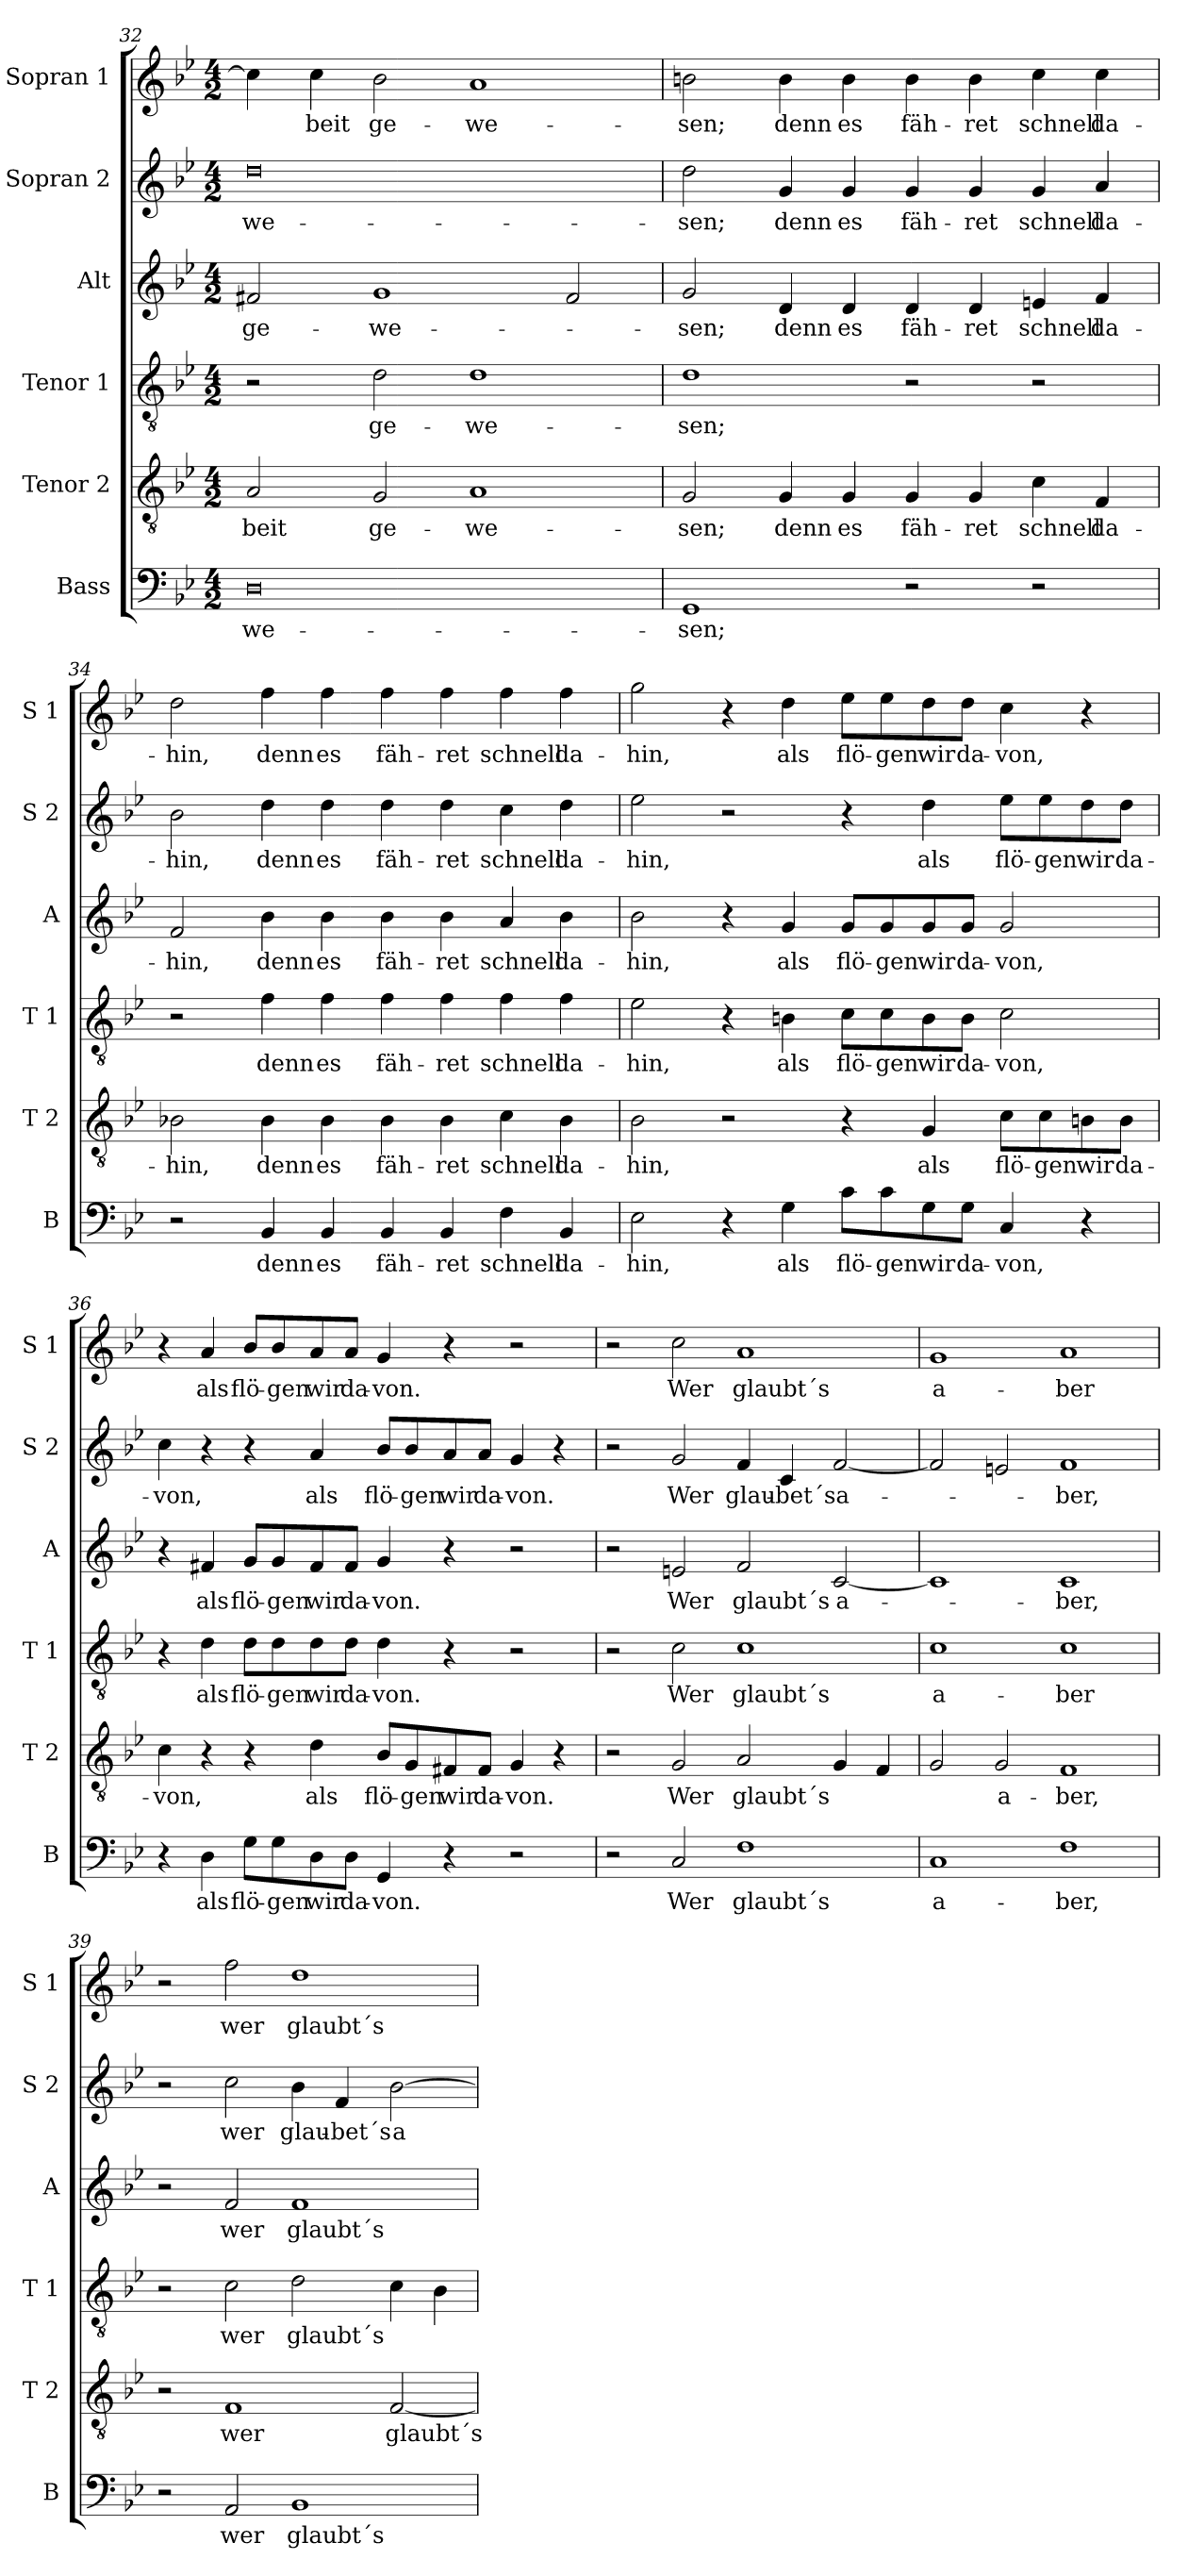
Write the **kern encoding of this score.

**kern	**text	**kern	**text	**kern	**text	**kern	**text	**kern	**text	**kern	**text
*part6	*part6	*part5	*part5	*part4	*part4	*part3	*part3	*part2	*part2	*part1	*part1
*staff6	*staff6	*staff5	*staff5	*staff4	*staff4	*staff3	*staff3	*staff2	*staff2	*staff1	*staff1
*I"Bass	*	*I"Tenor 2	*	*I"Tenor 1	*	*I"Alt	*	*I"Sopran 2	*	*I"Sopran 1	*
*I'B	*	*I'T 2	*	*I'T 1	*	*I'A	*	*I'S 2	*	*I'S 1	*
*clefF4	*	*clefGv2	*	*clefGv2	*	*clefG2	*	*clefG2	*	*clefG2	*
*k[b-e-]	*	*k[b-e-]	*	*k[b-e-]	*	*k[b-e-]	*	*k[b-e-]	*	*k[b-e-]	*
*M4/2	*	*M4/2	*	*M4/2	*	*M4/2	*	*M4/2	*	*M4/2	*
=32	=32	=32	=32	=32	=32	=32	=32	=32	=32	=32	=32
0D	we-	2A/	beit	2r	.	2f#X/	ge-	0dd	-we-	4cc\]	.
.	.	.	.	.	.	.	.	.	.	4cc\	-beit
.	.	2G/	ge-	2d\	ge-	1g	-we-	.	.	2b-\	ge-
.	.	1A	we-	1d	we-	.	.	.	.	1a	-we-
.	.	.	.	.	.	2f#/	.	.	.	.	.
=33	=33	=33	=33	=33	=33	=33	=33	=33	=33	=33	=33
1GG	sen;	2G/	sen;	1d	sen;	2g/	-sen;	2dd\	-sen;	2bn\	-sen;
.	.	4G/	denn	.	.	4d/	denn	4g/	denn	4b\	denn
.	.	4G/	es	.	.	4d/	es	4g/	es	4b\	es
2r	.	4G/	fäh-	2r	.	4d/	fäh-	4g/	fäh-	4b\	fäh-
.	.	4G/	ret	.	.	4d/	ret	4g/	ret	4b\	ret
2r	.	4c\	schnell	2r	.	4en/	schnell	4g/	schnell	4cc\	schnell
.	.	4F/	da-	.	.	4f/	da-	4a/	da-	4cc\	da-
=34	=34	=34	=34	=34	=34	=34	=34	=34	=34	=34	=34
2r	.	2B-X\	hin,	2r	.	2f/	hin,	2b-\	hin,	2dd\	hin,
4BB-/	denn	4B-\	denn	4f\	denn	4b-\	denn	4dd\	denn	4ff\	denn
4BB-/	es	4B-\	es	4f\	es	4b-\	es	4dd\	es	4ff\	es
4BB-/	fäh-	4B-\	fäh-	4f\	fäh-	4b-\	fäh-	4dd\	fäh-	4ff\	fäh-
4BB-/	ret	4B-\	ret	4f\	ret	4b-\	ret	4dd\	ret	4ff\	ret
4F\	schnell	4c\	schnell	4f\	schnell	4a/	schnell	4cc\	schnell	4ff\	schnell
4BB-/	da-	4B-\	da-	4f\	da-	4b-\	da-	4dd\	da-	4ff\	da-
!!LO:LB:g=z
=35	=35	=35	=35	=35	=35	=35	=35	=35	=35	=35	=35
2E-\	hin,	2B-\	hin,	2e-\	hin,	2b-\	hin,	2ee-\	hin,	2gg\	hin,
4r	.	2r	.	4r	.	4r	.	2r	.	4r	.
4G\	als	.	.	4Bn\	als	4g/	als	.	.	4dd\	als
8c\L	flö-	4r	.	8c\L	flö-	8g/L	flö-	4r	.	8ee-\L	flö-
8c\	gen	.	.	8c\	gen	8g/	gen	.	.	8ee-\	gen
8G\	wir	4G/	als	8B\	wir	8g/	wir	4dd\	als	8dd\	wir
8G\J	da-	.	.	8B\J	da-	8g/J	da-	.	.	8dd\J	da-
4C/	von,	8c\L	flö-	2c\	von,	2g/	von,	8ee-\L	flö-	4cc\	von,
.	.	8c\	gen	.	.	.	.	8ee-\	gen	.	.
4r	.	8Bn\	wir	.	.	.	.	8dd\	wir	4r	.
.	.	8B\J	da-	.	.	.	.	8dd\J	da-	.	.
=36	=36	=36	=36	=36	=36	=36	=36	=36	=36	=36	=36
4r	.	4c\	von,	4r	.	4r	.	4cc\	von,	4r	.
4D\	als	4r	.	4d\	als	4f#X/	als	4r	.	4a/	als
8G\L	flö-	4r	.	8d\L	flö-	8g/L	flö-	4r	.	8b-/L	flö-
8G\	gen	.	.	8d\	gen	8g/	gen	.	.	8b-/	gen
8D\	wir	4d\	als	8d\	wir	8f#/	wir	4a/	als	8a/	wir
8D\J	da-	.	.	8d\J	da-	8f#/J	da-	.	.	8a/J	da-
4GG/	von.	8B-/L	flö-	4d\	von.	4g/	von.	8b-/L	flö-	4g/	von.
.	.	8G/	gen	.	.	.	.	8b-/	gen	.	.
4r	.	8F#X/	wir	4r	.	4r	.	8a/	wir	4r	.
.	.	8F#/J	da-	.	.	.	.	8a/J	da-	.	.
2r	.	4G/	von.	2r	.	2r	.	4g/	von.	2r	.
.	.	4r	.	.	.	.	.	4r	.	.	.
!!LO:LB:g=z
=37	=37	=37	=37	=37	=37	=37	=37	=37	=37	=37	=37
2r	.	2r	.	2r	.	2r	.	2r	.	2r	.
2C/	Wer	2G/	Wer	2c\	Wer	2en/	Wer	2g/	Wer	2cc\	Wer
1F	glaubt´s	2A/	glaubt´s	1c	glaubt´s	2f/	glaubt´s	4f/	glau-	1a	glaubt´s
.	.	.	.	.	.	.	.	4c/	bet´s	.	.
.	.	4G/	.	.	.	[2c/	a-	[2f/	a-	.	.
.	.	4F/	.	.	.	.	.	.	.	.	.
=38	=38	=38	=38	=38	=38	=38	=38	=38	=38	=38	=38
1C	a-	2G/	.	1c	a-	1c]	.	2f/]	.	1g	a-
.	.	2G/	a-	.	.	.	.	2en/	.	.	.
1F	ber,	1F	ber,	1c	ber	1c	-ber,	1f	-ber,	1a	ber
=39	=39	=39	=39	=39	=39	=39	=39	=39	=39	=39	=39
2r	.	2r	.	2r	.	2r	.	2r	.	2r	.
2AA/	wer	1F	wer	2c\	wer	2f/	wer	2cc\	wer	2ff\	wer
1BB-	glaubt´s	.	.	2d\	glaubt´s	1f	glaubt´s	4b-\	glau-	1dd	glaubt´s
.	.	.	.	.	.	.	.	4f/	bet´s	.	.
.	.	[2F/	glaubt´s	4c\	.	.	.	[2b-\	a-	.	.
.	.	.	.	4B-\	.	.	.	.	.	.	.
=	=	=	=	=	=	=	=	=	=	=	=
*-	*-	*-	*-	*-	*-	*-	*-	*-	*-	*-	*-
